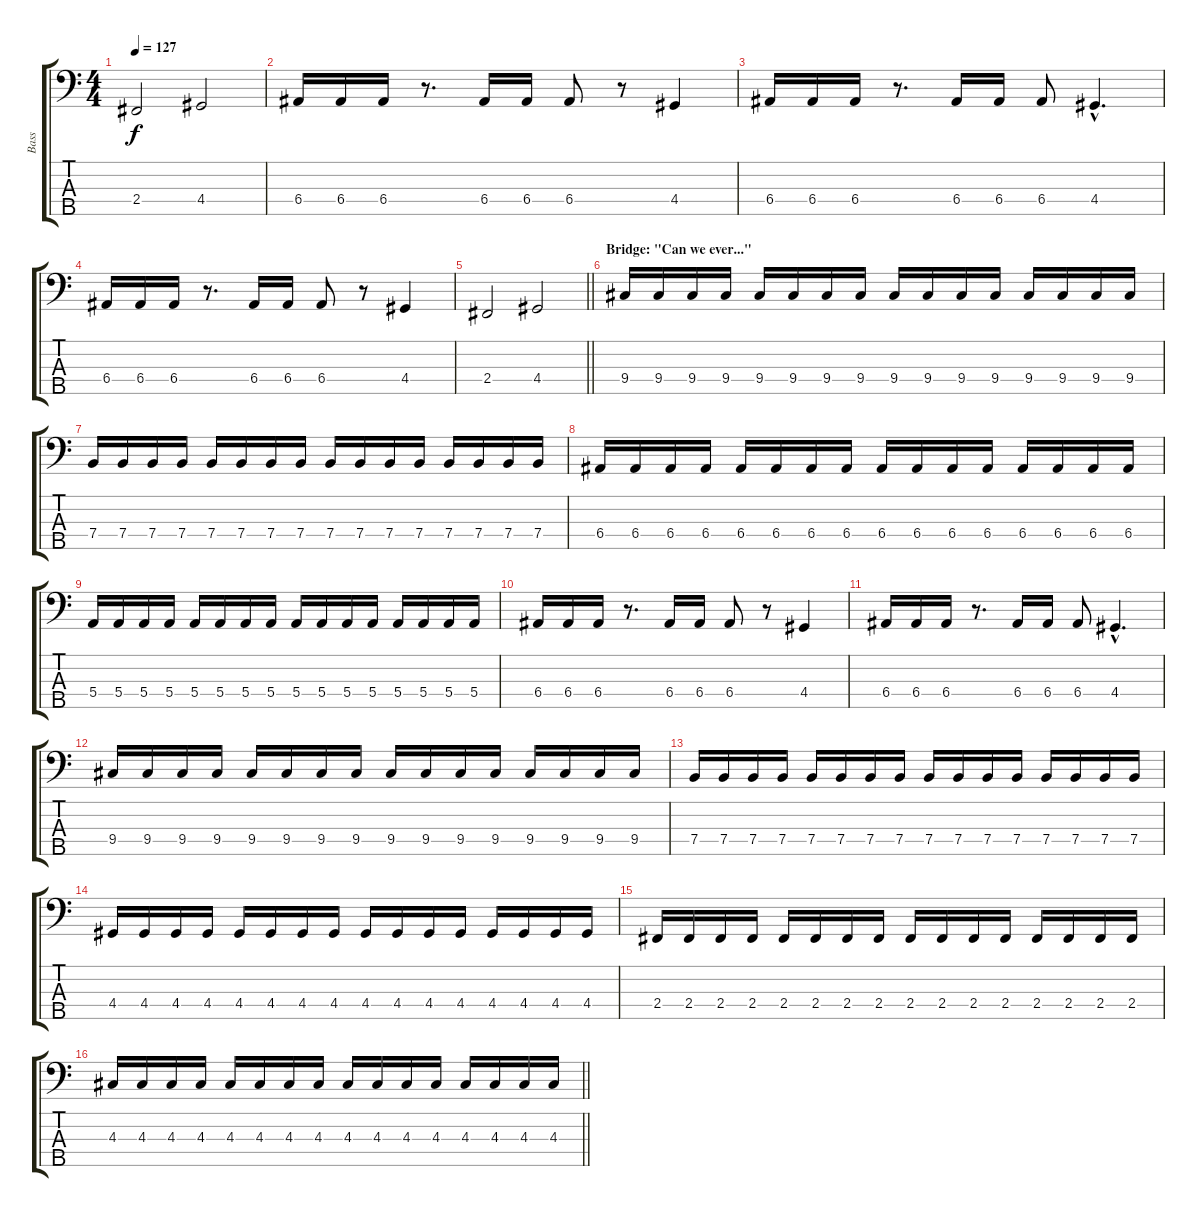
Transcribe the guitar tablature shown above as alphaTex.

\track ("Bass" "Bass") {instrument electricbassfinger}
\staff {score tabs}
\tuning (G2 D2 A1 E1 B0) {hide}
\ts (4 4)
\tempo 127
\clef f4
\ks c
2.4.2{dy f} 4.4.2 |
6.4.16 6.4.16 6.4.16 r.8{d} 6.4.16 6.4.16 6.4.8 r.8 4.4.4 |
6.4.16 6.4.16 6.4.16 r.8{d} 6.4.16 6.4.16 6.4.8 4.4{hac}.4{d} |
6.4.16 6.4.16 6.4.16 r.8{d} 6.4.16 6.4.16 6.4.8 r.8 4.4.4 |
\barLineRight lightlight
2.4.2 4.4.2 |
\section ("" "Bridge: \"Can we ever...\"")
9.4.16 9.4.16 9.4.16 9.4.16 9.4.16 9.4.16 9.4.16 9.4.16 9.4.16 9.4.16 9.4.16 9.4.16 9.4.16 9.4.16 9.4.16 9.4.16 |
7.4.16 7.4.16 7.4.16 7.4.16 7.4.16 7.4.16 7.4.16 7.4.16 7.4.16 7.4.16 7.4.16 7.4.16 7.4.16 7.4.16 7.4.16 7.4.16 |
6.4.16 6.4.16 6.4.16 6.4.16 6.4.16 6.4.16 6.4.16 6.4.16 6.4.16 6.4.16 6.4.16 6.4.16 6.4.16 6.4.16 6.4.16 6.4.16 |
5.4.16 5.4.16 5.4.16 5.4.16 5.4.16 5.4.16 5.4.16 5.4.16 5.4.16 5.4.16 5.4.16 5.4.16 5.4.16 5.4.16 5.4.16 5.4.16 |
6.4.16 6.4.16 6.4.16 r.8{d} 6.4.16 6.4.16 6.4.8 r.8 4.4.4 |
6.4.16 6.4.16 6.4.16 r.8{d} 6.4.16 6.4.16 6.4.8 4.4{hac}.4{d} |
9.4.16 9.4.16 9.4.16 9.4.16 9.4.16 9.4.16 9.4.16 9.4.16 9.4.16 9.4.16 9.4.16 9.4.16 9.4.16 9.4.16 9.4.16 9.4.16 |
7.4.16 7.4.16 7.4.16 7.4.16 7.4.16 7.4.16 7.4.16 7.4.16 7.4.16 7.4.16 7.4.16 7.4.16 7.4.16 7.4.16 7.4.16 7.4.16 |
4.4.16 4.4.16 4.4.16 4.4.16 4.4.16 4.4.16 4.4.16 4.4.16 4.4.16 4.4.16 4.4.16 4.4.16 4.4.16 4.4.16 4.4.16 4.4.16 |
2.4.16 2.4.16 2.4.16 2.4.16 2.4.16 2.4.16 2.4.16 2.4.16 2.4.16 2.4.16 2.4.16 2.4.16 2.4.16 2.4.16 2.4.16 2.4.16 |
\barLineRight lightlight
4.3.16 4.3.16 4.3.16 4.3.16 4.3.16 4.3.16 4.3.16 4.3.16 4.3.16 4.3.16 4.3.16 4.3.16 4.3.16 4.3.16 4.3.16 4.3.16
